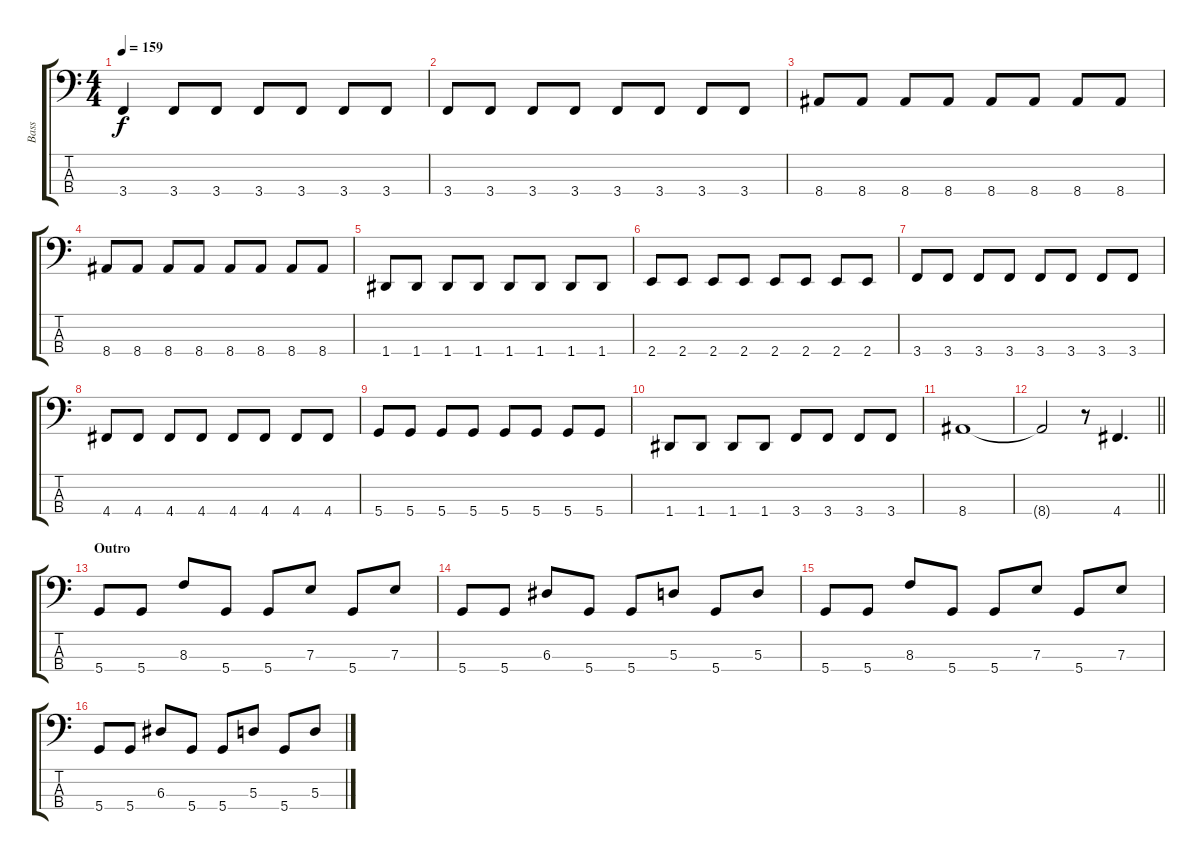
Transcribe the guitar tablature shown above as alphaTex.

\track ("Bass" "Bass") {instrument electricbassfinger}
\staff {score tabs}
\tuning (G2 D2 A1 D1) {hide}
\ts (4 4)
\tempo 159
\clef f4
\ks c
3.4.4{dy f} 3.4.8 3.4.8 3.4.8 3.4.8 3.4.8 3.4.8 |
3.4.8 3.4.8 3.4.8 3.4.8 3.4.8 3.4.8 3.4.8 3.4.8 |
8.4.8 8.4.8 8.4.8 8.4.8 8.4.8 8.4.8 8.4.8 8.4.8 |
8.4.8 8.4.8 8.4.8 8.4.8 8.4.8 8.4.8 8.4.8 8.4.8 |
1.4.8 1.4.8 1.4.8 1.4.8 1.4.8 1.4.8 1.4.8 1.4.8 |
2.4.8 2.4.8 2.4.8 2.4.8 2.4.8 2.4.8 2.4.8 2.4.8 |
3.4.8 3.4.8 3.4.8 3.4.8 3.4.8 3.4.8 3.4.8 3.4.8 |
4.4.8 4.4.8 4.4.8 4.4.8 4.4.8 4.4.8 4.4.8 4.4.8 |
5.4.8 5.4.8 5.4.8 5.4.8 5.4.8 5.4.8 5.4.8 5.4.8 |
1.4.8 1.4.8 1.4.8 1.4.8 3.4.8 3.4.8 3.4.8 3.4.8 |
8.4.1 |
\barLineRight lightlight
8.4{t}.2 r.8 4.4.4{d} |
\section ("" "Outro")
5.4.8 5.4.8 8.3.8 5.4.8 5.4.8 7.3.8 5.4.8 7.3.8 |
5.4.8 5.4.8 6.3.8 5.4.8 5.4.8 5.3.8 5.4.8 5.3.8 |
5.4.8 5.4.8 8.3.8 5.4.8 5.4.8 7.3.8 5.4.8 7.3.8 |
5.4.8 5.4.8 6.3.8 5.4.8 5.4.8 5.3.8 5.4.8 5.3.8
